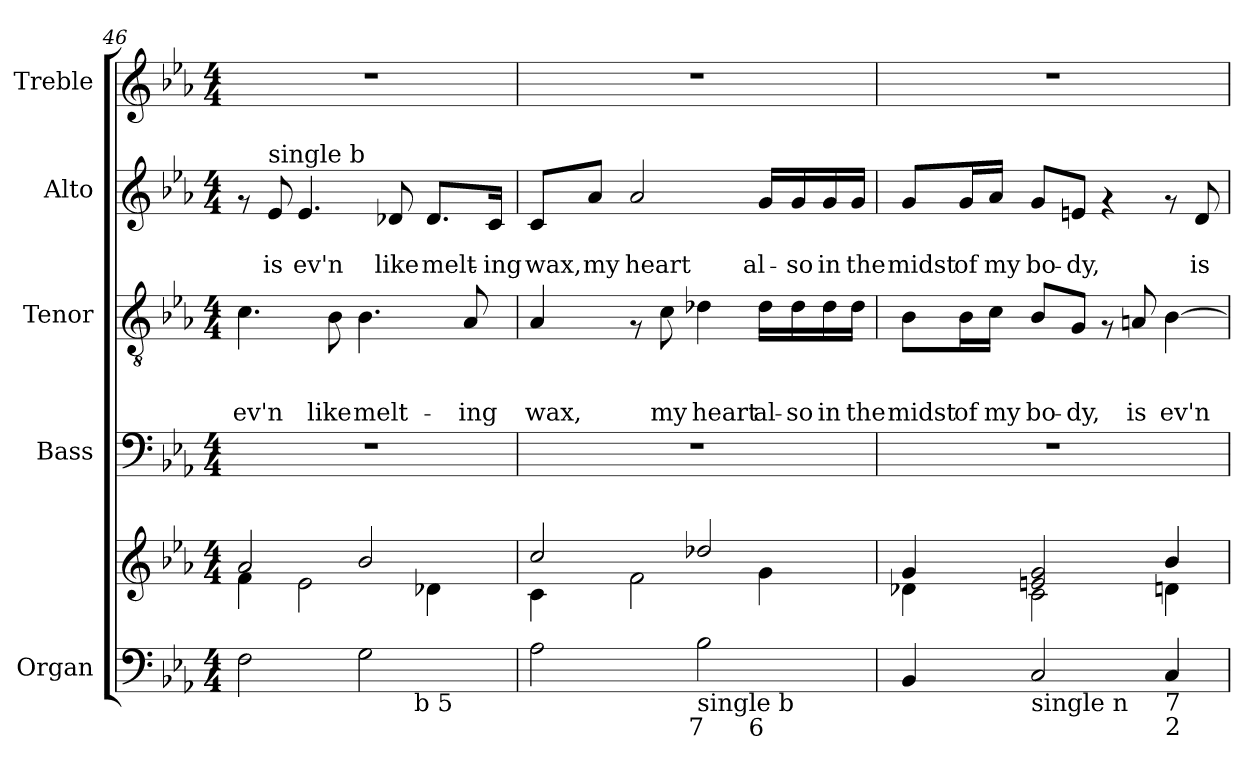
**kern	**kern	**kern	**kern	**text	**text	**text	**kern	**text	**text	**kern
*part5	*part5	*part4	*part3	*part3	*part3	*part3	*part2	*part2	*part2	*part1
*staff6	*staff5	*staff4	*staff3	*staff3	*staff3	*staff3	*staff2	*staff2	*staff2	*staff1
*I"Organ	*	*I"Bass	*I"Tenor	*	*	*	*I"Alto	*	*	*I"Treble
*	*	*I'B	*I'T	*	*	*	*I'A	*	*	*I'Tr
*clefF4	*clefG2	*clefF4	*clefGv2	*	*	*	*clefG2	*	*	*clefG2
*k[b-e-a-]	*k[b-e-a-]	*k[b-e-a-]	*k[b-e-a-]	*	*	*	*k[b-e-a-]	*	*	*k[b-e-a-]
*E-:	*E-:	*E-:	*E-:	*	*	*	*E-:	*	*	*E-:
*M4/4	*M4/4	*M4/4	*M4/4	*	*	*	*M4/4	*	*	*M4/4
=46	=46	=46	=46	=46	=46	=46	=46	=46	=46	=46
*	*^	*	*	*	*	*	*	*	*	*
!LO:TX:b:t=8 7	!	!	!	!	!	!	!	!	!	!	!
!	!	!	!	!	!	!	!LO:LY:b	!	!	!	!
*^	*	*	*	*	*	*	*	*	*	*	*
2F\	2ryy	2a-/	4f\	1r	4.c\	.	.	ev'n	8rf	.	.	1r
!	!	!	!	!	!	!	!	!	!LO:TX:a:t=single b	!	!	!
!	!	!	!	!	!	!	!	!	!	!	!LO:LY:b	!
.	.	.	.	.	.	.	.	.	8e-/	.	is	.
!	!	!	!	!	!	!	!	!	!	!	!LO:LY:b	!
.	.	.	2e-\	.	.	.	.	.	4.e-/	.	ev'n	.
!	!	!	!	!	!	!	!	!LO:LY:b	!	!	!	!
.	.	.	.	.	8B-\	.	.	like	.	.	.	.
!	!	!	!	!	!	!	!	!LO:LY:b	!	!	!	!
2G\	8..ryy	2b-/	.	.	4.B-\	.	.	melt-	.	.	.	.
!	!	!	!	!	!	!	!	!	!	!	!LO:LY:b	!
.	.	.	.	.	.	.	.	.	8d-X/	.	like	.
!	!LO:TX:b:t=b 5	!	!	!	!	!	!	!	!	!	!	!
.	4ryy	.	.	.	.	.	.	.	.	.	.	.
!	!	!	!	!	!	!	!	!	!	!	!LO:LY:b	!
.	.	.	4d-X\	.	.	.	.	.	8.d-/L	.	melt-	.
!	!	!	!	!	!	!	!	!LO:LY:b	!	!	!	!
.	.	.	.	.	8A-/	.	.	-ing	.	.	.	.
!	!	!	!	!	!	!	!	!	!	!	!LO:LY:b	!
.	.	.	.	.	.	.	.	.	16c/Jk	.	-ing	.
.	32ryy	.	.	.	.	.	.	.	.	.	.	.
=47	=47	=47	=47	=47	=47	=47	=47	=47	=47	=47	=47	=47
!	!	!	!	!	!	!	!	!LO:LY:b	!	!	!LO:LY:b	!
*	*^	*	*	*	*	*	*	*	*	*	*	*
2A-\	4ryy	2ryy	2cc/	4c\	1r	4A-/	.	.	wax,	8c/L	.	wax,	1r
!	!	!	!	!	!	!	!	!	!	!	!	!LO:LY:b	!
.	.	.	.	.	.	.	.	.	.	8a-/J	.	my	.
!	!	!	!	!	!	!	!	!	!	!	!	!LO:LY:b	!
.	8...ryy	.	.	2f\	.	8rF	.	.	.	2a-/	.	heart	.
!	!	!	!	!	!	!	!	!	!LO:LY:b	!	!	!	!
.	.	.	.	.	.	8c\	.	.	my	.	.	.	.
!	!LO:TX:b:t=7	!	!	!	!	!	!	!	!	!	!	!	!
.	2ryy	.	.	.	.	.	.	.	.	.	.	.	.
!LO:TX:b:t=single b	!	!	!	!	!	!	!	!	!	!	!	!	!
!	!	!	!	!	!	!	!	!	!LO:LY:b	!	!	!	!
2B-<\	.	8...ryy	2dd-X/	.	.	4d-X\	.	.	heart	.	.	.	.
!	!	!LO:TX:b:t=6	!	!	!	!	!	!	!	!	!	!	!
.	.	4ryy	.	.	.	.	.	.	.	.	.	.	.
!	!	!	!	!	!	!	!	!	!LO:LY:b	!	!	!LO:LY:b	!
.	.	.	.	4g\	.	16d-\LL	.	.	al-	16g/LL	.	al-	.
!	!	!	!	!	!	!	!	!	!LO:LY:b	!	!	!LO:LY:b	!
.	.	.	.	.	.	16d-\	.	.	-so	16g/	.	-so	.
!	!	!	!	!	!	!	!	!	!LO:LY:b	!	!	!LO:LY:b	!
.	.	.	.	.	.	16d-\	.	.	in	16g/	.	in	.
!	!	!	!	!	!	!	!	!	!LO:LY:b	!	!	!LO:LY:b	!
.	.	.	.	.	.	16d-\JJ	.	.	the	16g/JJ	.	the	.
.	64ryy	64ryy	.	.	.	.	.	.	.	.	.	.	.
=48	=48	=48	=48	=48	=48	=48	=48	=48	=48	=48	=48	=48	=48
!LO:TX:b:t=single b	!	!	!	!	!	!	!	!	!	!	!	!	!
!	!	!	!	!	!	!	!	!	!LO:LY:b	!	!	!LO:LY:b	!
*v	*v	*v	*	*	*	*	*	*	*	*	*	*	*
4BB-/	4g/	4d-X\	1r	8B-\L	.	.	midst	8g/L	.	midst	1r
!	!	!	!	!	!	!	!LO:LY:b	!	!	!LO:LY:b	!
.	.	.	.	16B-\L	.	.	of	16g/L	.	of	.
!	!	!	!	!	!	!	!LO:LY:b	!	!	!LO:LY:b	!
.	.	.	.	16c\JJ	.	.	my	16a-/JJ	.	my	.
!LO:TX:b:t=single n	!	!	!	!	!	!	!	!	!	!	!
!	!	!	!	!	!	!	!LO:LY:b	!	!	!LO:LY:b	!
2C/	2en/ 2g/	2c\	.	8B-/L	.	.	bo-	8g/L	.	bo-	.
!	!	!	!	!	!	!	!LO:LY:b	!	!	!LO:LY:b	!
.	.	.	.	8G/J	.	.	-dy,	8en/J	.	-dy,	.
.	.	.	.	8rF	.	.	.	4rf	.	.	.
!	!	!	!	!	!	!	!LO:LY:b	!	!	!	!
.	.	.	.	8An/	.	.	is	.	.	.	.
!LO:TX:b:t=7	!	!	!	!	!	!	!	!	!	!	!
!LO:TX:b:t=2	!	!	!	!	!	!	!	!	!	!	!
!	!	!	!	!	!	!	!LO:LY:b	!	!	!	!
4C</	4b-/	4dn\	.	[<4B-\	.	.	ev'n	8rf	.	.	.
!	!	!	!	!	!	!	!	!	!	!LO:LY:b	!
.	.	.	.	.	.	.	.	8d/	.	is	.
*	*v	*v	*	*	*	*	*	*	*	*	*
=	=	=	=	=	=	=	=	=	=	=
*-	*-	*-	*-	*-	*-	*-	*-	*-	*-	*-
